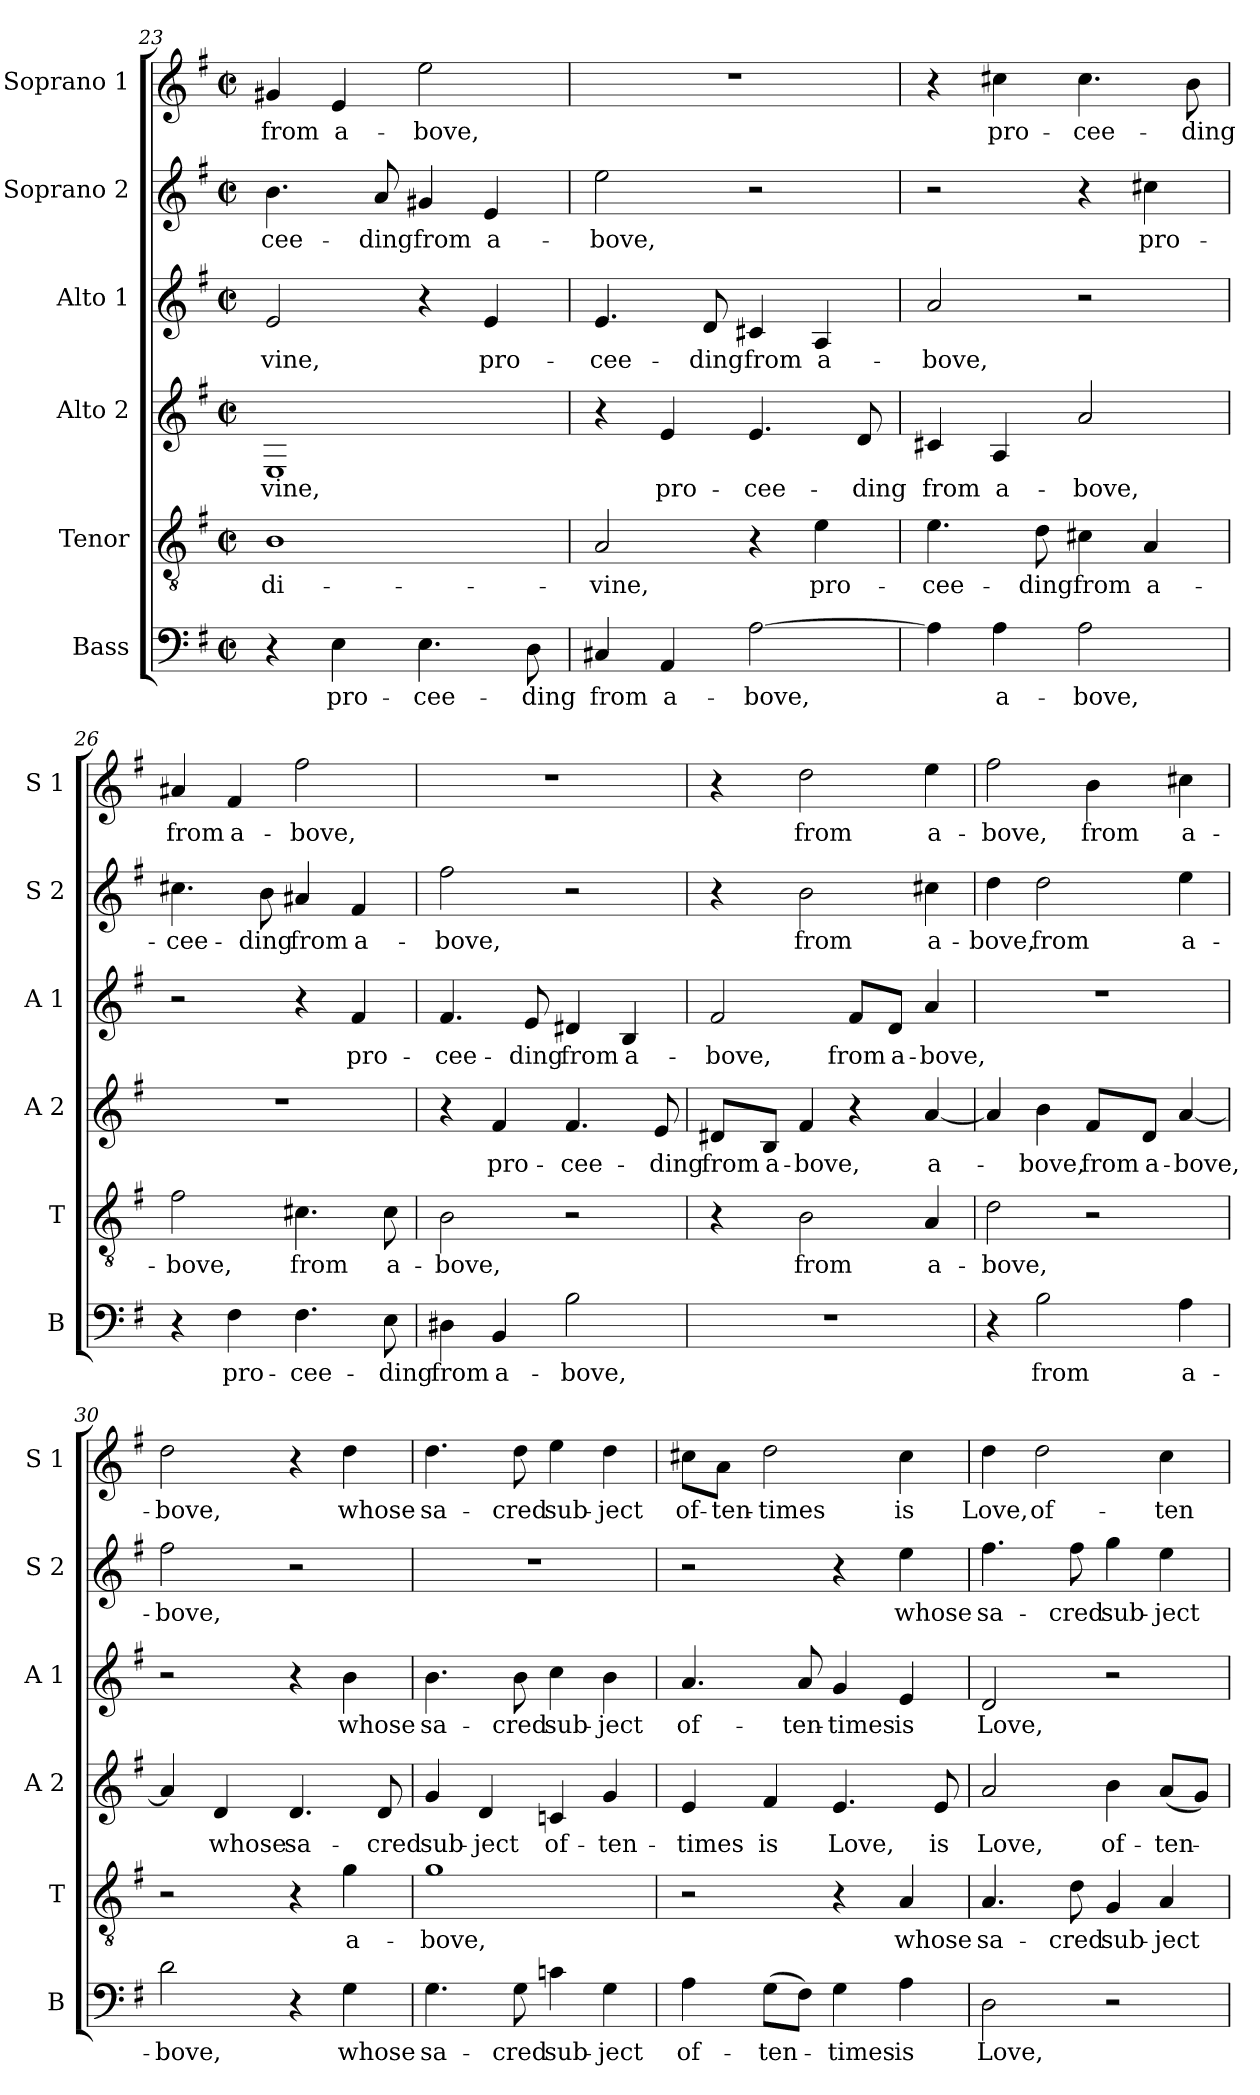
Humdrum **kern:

**kern	**text	**kern	**text	**kern	**text	**kern	**text	**kern	**text	**kern	**text
*part6	*part6	*part5	*part5	*part4	*part4	*part3	*part3	*part2	*part2	*part1	*part1
*staff6	*staff6	*staff5	*staff5	*staff4	*staff4	*staff3	*staff3	*staff2	*staff2	*staff1	*staff1
*I"Bass	*	*I"Tenor	*	*I"Alto 2	*	*I"Alto 1	*	*I"Soprano 2	*	*I"Soprano 1	*
*I'B	*	*I'T	*	*I'A 2	*	*I'A 1	*	*I'S 2	*	*I'S 1	*
!!LO:LB:g=z
*clefF4	*	*clefGv2	*	*clefG2	*	*clefG2	*	*clefG2	*	*clefG2	*
*k[f#]	*	*k[f#]	*	*k[f#]	*	*k[f#]	*	*k[f#]	*	*k[f#]	*
*G:	*	*G:	*	*G:	*	*G:	*	*G:	*	*G:	*
*M2/2	*	*M2/2	*	*M2/2	*	*M2/2	*	*M2/2	*	*M2/2	*
*met(c|)	*	*met(c|)	*	*met(c|)	*	*met(c|)	*	*met(c|)	*	*met(c|)	*
=23	=23	=23	=23	=23	=23	=23	=23	=23	=23	=23	=23
4r	.	1B	di-	1E	-vine,	2e/	-vine,	4.b\	-cee-	4g#X/	from
4E\	pro-	.	.	.	.	.	.	.	.	4e/	a-
.	.	.	.	.	.	.	.	8a/	-ding	.	.
4.E\	-cee-	.	.	.	.	4r	.	4g#X/	from	2ee\	-bove,
.	.	.	.	.	.	4e/	pro-	4e/	a-	.	.
8D\	-ding	.	.	.	.	.	.	.	.	.	.
=24	=24	=24	=24	=24	=24	=24	=24	=24	=24	=24	=24
4C#X/	from	2A/	-vine,	4r	.	4.e/	-cee-	2ee\	-bove,	1r	.
4AA/	a-	.	.	4e/	pro-	.	.	.	.	.	.
.	.	.	.	.	.	8d/	-ding	.	.	.	.
[2A\	-bove,	4r	.	4.e/	-cee-	4c#X/	from	2r	.	.	.
.	.	4e\	pro-	.	.	4A/	a-	.	.	.	.
.	.	.	.	8d/	-ding	.	.	.	.	.	.
=25	=25	=25	=25	=25	=25	=25	=25	=25	=25	=25	=25
4A\]	.	4.e\	-cee-	4c#X/	from	2a/	-bove,	2r	.	4r	.
4A\	a-	.	.	4A/	a-	.	.	.	.	4cc#X\	pro-
.	.	8d\	-ding	.	.	.	.	.	.	.	.
2A\	-bove,	4c#X\	from	2a/	-bove,	2r	.	4r	.	4.cc#\	-cee-
.	.	4A/	a-	.	.	.	.	4cc#X\	pro-	.	.
.	.	.	.	.	.	.	.	.	.	8b\	-ding
=26	=26	=26	=26	=26	=26	=26	=26	=26	=26	=26	=26
4r	.	2f#\	-bove,	1r	.	2r	.	4.cc#X\	-cee-	4a#X/	from
4F#\	pro-	.	.	.	.	.	.	.	.	4f#/	a-
.	.	.	.	.	.	.	.	8b\	-ding	.	.
4.F#\	-cee-	4.c#X\	from	.	.	4r	.	4a#X/	from	2ff#\	-bove,
.	.	.	.	.	.	4f#/	pro-	4f#/	a-	.	.
8E\	-ding	8c#\	a-	.	.	.	.	.	.	.	.
=27	=27	=27	=27	=27	=27	=27	=27	=27	=27	=27	=27
4D#X\	from	2B\	-bove,	4r	.	4.f#/	-cee-	2ff#\	-bove,	1r	.
4BB/	a-	.	.	4f#/	pro-	.	.	.	.	.	.
.	.	.	.	.	.	8e/	-ding	.	.	.	.
2B\	-bove,	2r	.	4.f#/	-cee-	4d#X/	from	2r	.	.	.
.	.	.	.	.	.	4B/	a-	.	.	.	.
.	.	.	.	8e/	-ding	.	.	.	.	.	.
!!LO:LB:g=z
=28	=28	=28	=28	=28	=28	=28	=28	=28	=28	=28	=28
1r	.	4r	.	8d#X/L	from	2f#/	-bove,	4r	.	4r	.
.	.	.	.	8B/J	a-	.	.	.	.	.	.
.	.	2B\	from	4f#/	-bove,	.	.	2b\	from	2dd\	from
.	.	.	.	4r	.	8f#/L	from	.	.	.	.
.	.	.	.	.	.	8d/J	a-	.	.	.	.
.	.	4A/	a-	[4a/	a-	4a/	-bove,	4cc#X\	a-	4ee\	a-
=29	=29	=29	=29	=29	=29	=29	=29	=29	=29	=29	=29
4r	.	2d\	-bove,	4a/]	.	1r	.	4dd\	-bove,	2ff#\	-bove,
2B\	from	.	.	4b\	-bove,	.	.	2dd\	from	.	.
.	.	2r	.	8f#/L	from	.	.	.	.	4b\	from
.	.	.	.	8d/J	a-	.	.	.	.	.	.
4A\	a-	.	.	[4a/	-bove,	.	.	4ee\	a-	4cc#X\	a-
=30	=30	=30	=30	=30	=30	=30	=30	=30	=30	=30	=30
2d\	-bove,	2r	.	4a/]	.	2r	.	2ff#\	-bove,	2dd\	-bove,
.	.	.	.	4d/	whose	.	.	.	.	.	.
4r	.	4r	.	4.d/	sa-	4r	.	2r	.	4r	.
4G\	whose	4g\	a-	.	.	4b\	whose	.	.	4dd\	whose
.	.	.	.	8d/	-cred	.	.	.	.	.	.
=31	=31	=31	=31	=31	=31	=31	=31	=31	=31	=31	=31
4.G\	sa-	1g	-bove,	4g/	sub-	4.b\	sa-	1r	.	4.dd\	sa-
.	.	.	.	4d/	-ject	.	.	.	.	.	.
8G\	-cred	.	.	.	.	8b\	-cred	.	.	8dd\	-cred
4cn\	sub-	.	.	4cn/	of-	4cc\	sub-	.	.	4ee\	sub-
4G\	-ject	.	.	4g/	-ten-	4b\	-ject	.	.	4dd\	-ject
=32	=32	=32	=32	=32	=32	=32	=32	=32	=32	=32	=32
4A\	of-	2r	.	4e/	-times	4.a/	of-	2r	.	8cc#X\L	of-
.	.	.	.	.	.	.	.	.	.	8a\J	-ten-
(8G\L	-ten-	.	.	4f#/	is	.	.	.	.	2dd\	-times
8F#\J)	.	.	.	.	.	8a/	-ten-	.	.	.	.
4G\	-times	4r	.	4.e/	Love,	4g/	-times	4r	.	.	.
4A\	is	4A/	whose	.	.	4e/	is	4ee\	whose	4cc#\	is
.	.	.	.	8e/	is	.	.	.	.	.	.
!!LO:PB:g=z
=33	=33	=33	=33	=33	=33	=33	=33	=33	=33	=33	=33
2D\	Love,	4.A/	sa-	2a/	Love,	2d/	Love,	4.ff#\	sa-	4dd\	Love,
.	.	.	.	.	.	.	.	.	.	2dd\	of-
.	.	8d\	-cred	.	.	.	.	8ff#\	-cred	.	.
2r	.	4G/	sub-	4b\	of-	2r	.	4gg\	sub-	.	.
.	.	4A/	-ject	(8a/L	-ten-	.	.	4ee\	-ject	4cc\	-ten-
.	.	.	.	8g/J)	.	.	.	.	.	.	.
=	=	=	=	=	=	=	=	=	=	=	=
*-	*-	*-	*-	*-	*-	*-	*-	*-	*-	*-	*-
